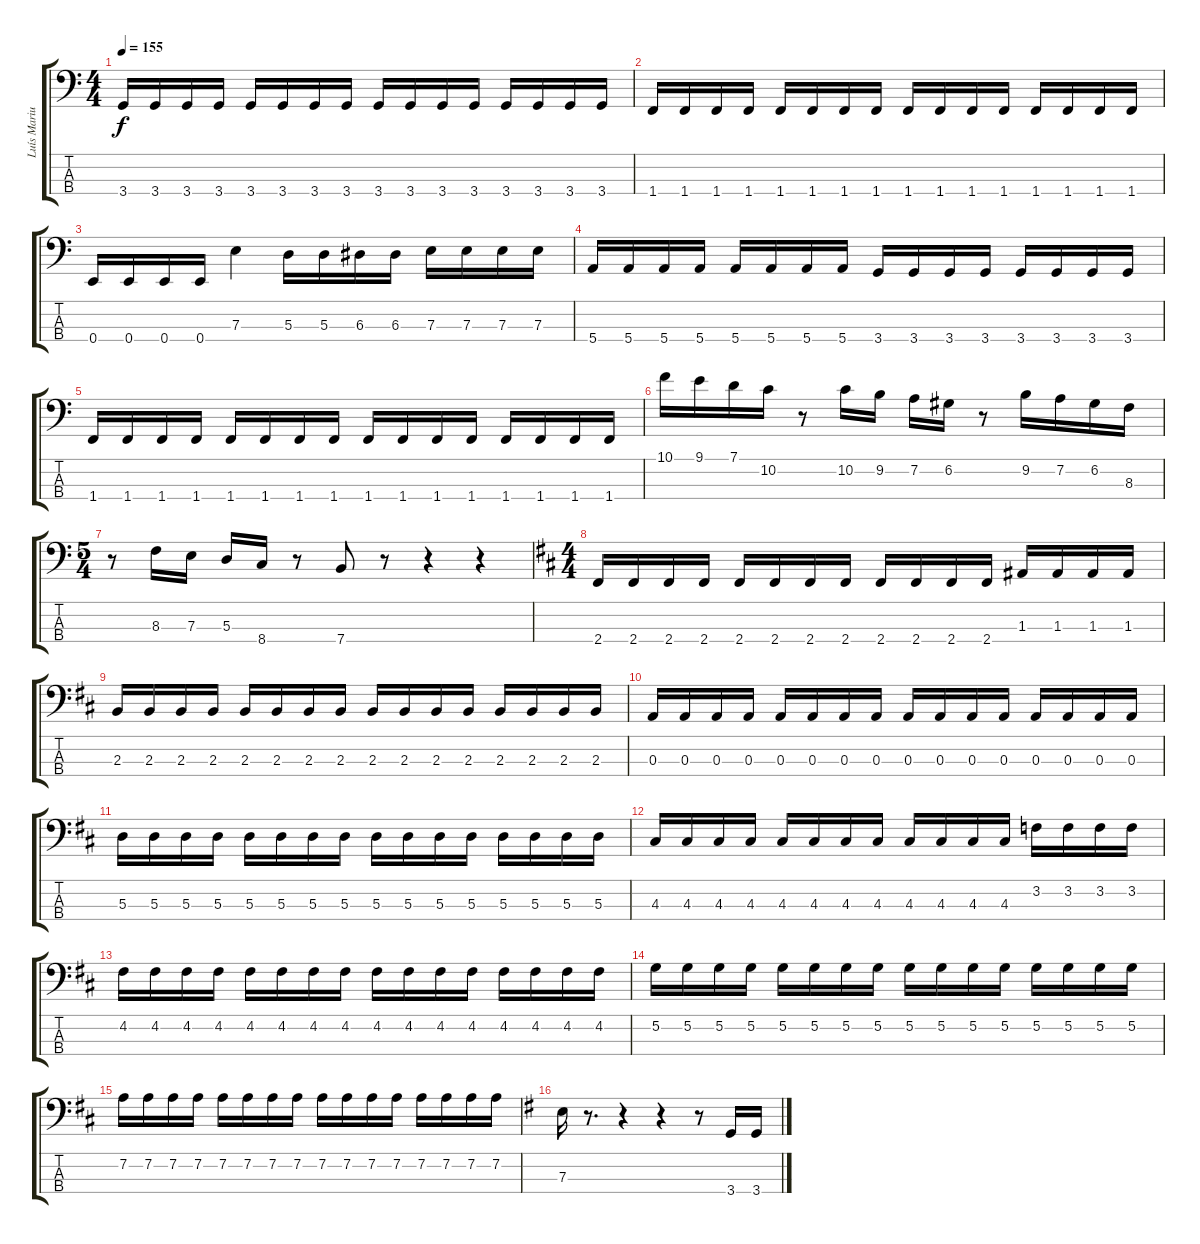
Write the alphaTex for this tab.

\track ("Luís Mariutti" "Luís Mariu") {instrument electricbassfinger}
\staff {score tabs}
\tuning (G2 D2 A1 E1) {hide}
\ts (4 4)
\tempo 155
\clef f4
\ks aminor
3.4.16{dy f} 3.4.16 3.4.16 3.4.16 3.4.16 3.4.16 3.4.16 3.4.16 3.4.16 3.4.16 3.4.16 3.4.16 3.4.16 3.4.16 3.4.16 3.4.16 |
1.4.16 1.4.16 1.4.16 1.4.16 1.4.16 1.4.16 1.4.16 1.4.16 1.4.16 1.4.16 1.4.16 1.4.16 1.4.16 1.4.16 1.4.16 1.4.16 |
0.4.16 0.4.16 0.4.16 0.4.16 7.3.4 5.3.16 5.3.16 6.3.16 6.3.16 7.3.16 7.3.16 7.3.16 7.3.16 |
5.4.16 5.4.16 5.4.16 5.4.16 5.4.16 5.4.16 5.4.16 5.4.16 3.4.16 3.4.16 3.4.16 3.4.16 3.4.16 3.4.16 3.4.16 3.4.16 |
1.4.16 1.4.16 1.4.16 1.4.16 1.4.16 1.4.16 1.4.16 1.4.16 1.4.16 1.4.16 1.4.16 1.4.16 1.4.16 1.4.16 1.4.16 1.4.16 |
10.1.16 9.1.16 7.1.16 10.2.16 r.8 10.2.16 9.2.16 7.2.16 6.2.16 r.8 9.2.16 7.2.16 6.2.16 8.3.16 |
\ts (5 4)
r.8 8.3.16 7.3.16 5.3.16 8.4.16 r.8 7.4.8 r.8 r.4 r.4 |
\ts (4 4)
\ks d
2.4.16 2.4.16 2.4.16 2.4.16 2.4.16 2.4.16 2.4.16 2.4.16 2.4.16 2.4.16 2.4.16 2.4.16 1.3.16 1.3.16 1.3.16 1.3.16 |
2.3.16 2.3.16 2.3.16 2.3.16 2.3.16 2.3.16 2.3.16 2.3.16 2.3.16 2.3.16 2.3.16 2.3.16 2.3.16 2.3.16 2.3.16 2.3.16 |
0.3.16 0.3.16 0.3.16 0.3.16 0.3.16 0.3.16 0.3.16 0.3.16 0.3.16 0.3.16 0.3.16 0.3.16 0.3.16 0.3.16 0.3.16 0.3.16 |
5.3.16 5.3.16 5.3.16 5.3.16 5.3.16 5.3.16 5.3.16 5.3.16 5.3.16 5.3.16 5.3.16 5.3.16 5.3.16 5.3.16 5.3.16 5.3.16 |
4.3.16 4.3.16 4.3.16 4.3.16 4.3.16 4.3.16 4.3.16 4.3.16 4.3.16 4.3.16 4.3.16 4.3.16 3.2.16 3.2.16 3.2.16 3.2.16 |
4.2.16 4.2.16 4.2.16 4.2.16 4.2.16 4.2.16 4.2.16 4.2.16 4.2.16 4.2.16 4.2.16 4.2.16 4.2.16 4.2.16 4.2.16 4.2.16 |
5.2.16 5.2.16 5.2.16 5.2.16 5.2.16 5.2.16 5.2.16 5.2.16 5.2.16 5.2.16 5.2.16 5.2.16 5.2.16 5.2.16 5.2.16 5.2.16 |
7.2.16 7.2.16 7.2.16 7.2.16 7.2.16 7.2.16 7.2.16 7.2.16 7.2.16 7.2.16 7.2.16 7.2.16 7.2.16 7.2.16 7.2.16 7.2.16 |
\ks g
7.3.16 r.8{d} r.4 r.4 r.8 3.4.16 3.4.16
